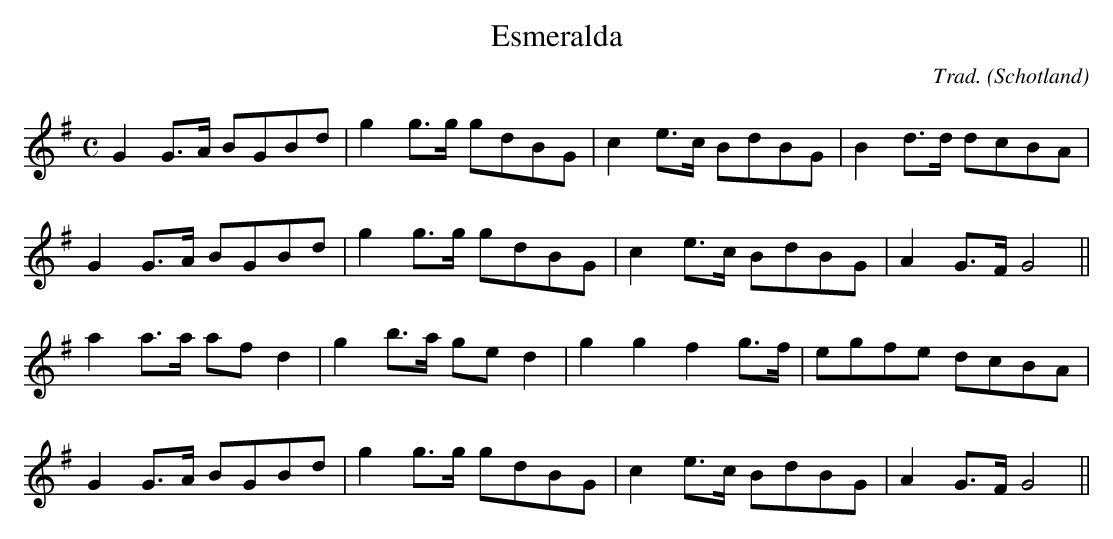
X:1
T:Esmeralda
C:Trad.
O:Schotland
L:1/8
M:C
K:G
G2 G>A BGBd | g2 g>g gdBG | c2 e>c BdBG | B2 d>d dcBA |
G2 G>A BGBd | g2 g>g gdBG | c2 e>c BdBG | A2 G>F G4 ||
a2 a>a af d2 | g2 b>a ge d2 | g2 g2 f2 g>f | egfe dcBA |
G2 G>A BGBd | g2 g>g gdBG | c2 e>c BdBG | A2 G>F G4 ||
